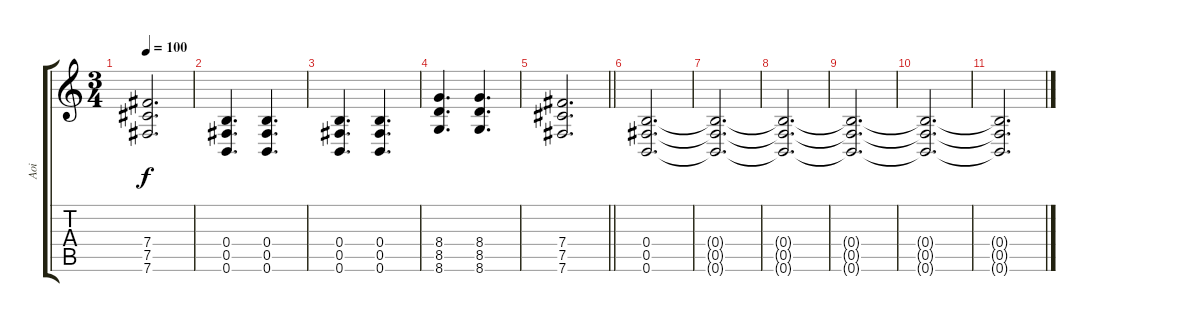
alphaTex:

\track ("Aoi" "Aoi") {instrument distortionguitar}
\staff {score tabs}
\tuning (Db4 Ab3 E3 B2 Gb2 B1) {hide}
\ts (3 4)
\tempo 100
\clef g2
\ks c
(7.4 7.5 7.6).2{d dy f} |
(0.4 0.5 0.6).4{d} (0.4 0.5 0.6).4{d} |
(0.4 0.5 0.6).4{d} (0.4 0.5 0.6).4{d} |
(8.4 8.5 8.6).4{d} (8.4 8.5 8.6).4{d} |
\barLineRight lightlight
(7.4 7.5 7.6).2{d} |
(0.4 0.5 0.6).2{d} |
(0.4{t} 0.5{t} 0.6{t}).2{d} |
(0.4{t} 0.5{t} 0.6{t}).2{d} |
(0.4{t} 0.5{t} 0.6{t}).2{d} |
(0.4{t} 0.5{t} 0.6{t}).2{d} |
(0.4{t} 0.5{t} 0.6{t}).2{d}
